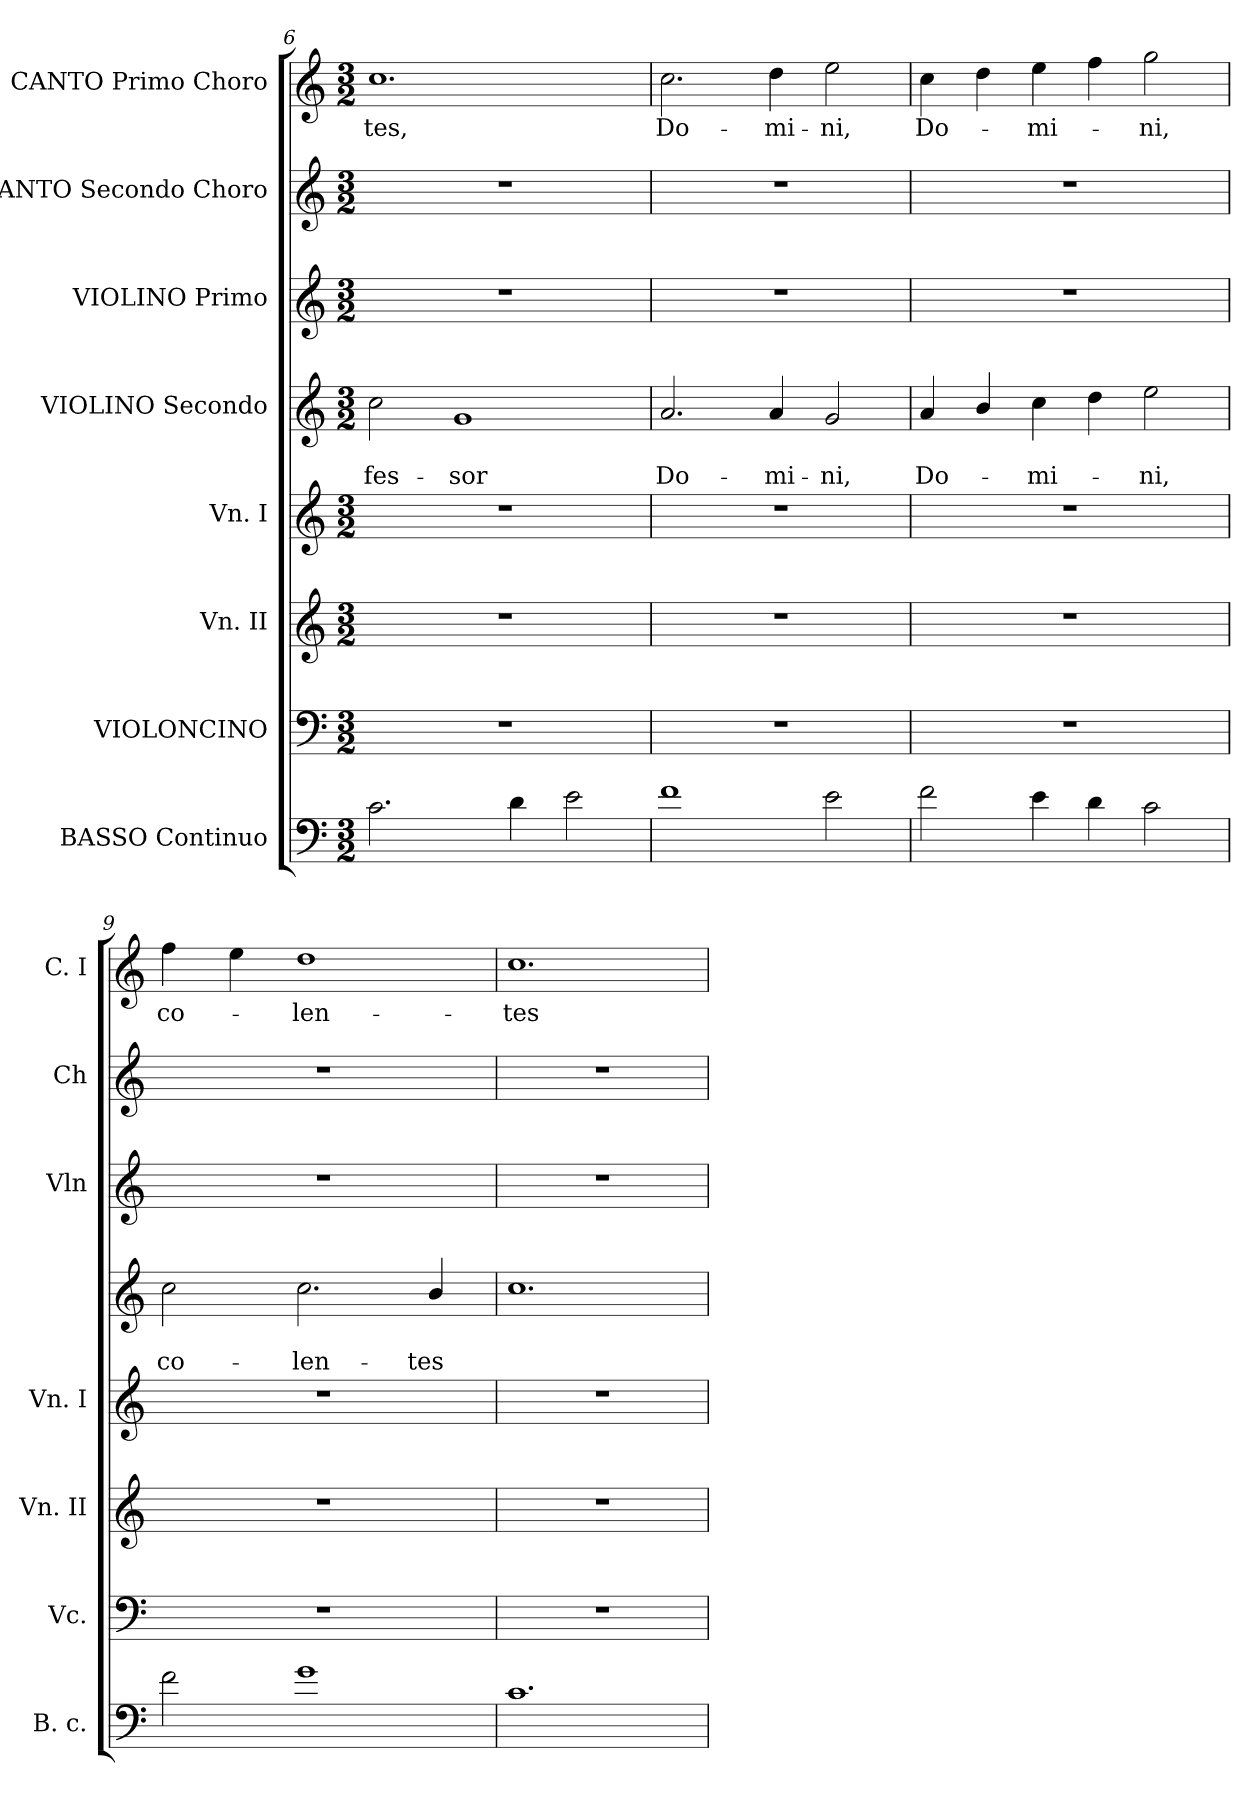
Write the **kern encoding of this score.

**kern	**kern	**kern	**kern	**kern	**text	**text	**kern	**kern	**kern	**text
*part8	*part7	*part6	*part5	*part4	*part4	*part4	*part3	*part2	*part1	*part1
*staff8	*staff7	*staff6	*staff5	*staff4	*staff4	*staff4	*staff3	*staff2	*staff1	*staff1
*I"BASSO Continuo	*I"VIOLONCINO	*I"Vn. II	*I"Vn. I	*I"VIOLINO Secondo	*	*	*I"VIOLINO Primo	*I"CANTO Secondo Choro	*I"CANTO Primo Choro	*
*I'B. c.	*I'Vc.	*I'Vn. II	*I'Vn. I	*	*	*	*I'Vln	*I'Ch	*I'C. I	*
*clefF4	*clefF4	*clefG2	*clefG2	*clefG2	*	*	*clefG2	*clefG2	*clefG2	*
*ITrd7c12	*	*	*	*	*	*	*	*	*	*
*k[]	*k[]	*k[]	*k[]	*k[]	*	*	*k[]	*k[]	*k[]	*
*C:	*C:	*C:	*C:	*C:	*	*	*C:	*C:	*C:	*
*M3/2	*M3/2	*M3/2	*M3/2	*M3/2	*	*	*M3/2	*M3/2	*M3/2	*
=6	=6	=6	=6	=6	=6	=6	=6	=6	=6	=6
!	!	!	!	!	!	!LO:LY:b	!	!	!	!LO:LY:b
2.C\	1.r	1.r	1.r	2cc\	.	-fes-	1.r	1.r	1.cc	-tes,
!	!	!	!	!	!	!LO:LY:b	!	!	!	!
.	.	.	.	1g	.	-sor	.	.	.	.
4D\	.	.	.	.	.	.	.	.	.	.
2E\	.	.	.	.	.	.	.	.	.	.
=7	=7	=7	=7	=7	=7	=7	=7	=7	=7	=7
!	!	!	!	!	!	!LO:LY:b	!	!	!	!LO:LY:b
1F	1.r	1.r	1.r	2.a/	.	Do-	1.r	1.r	2.cc\	Do-
!	!	!	!	!	!	!LO:LY:b	!	!	!	!LO:LY:b
.	.	.	.	4a/	.	-mi-	.	.	4dd\	-mi-
!	!	!	!	!	!	!LO:LY:b	!	!	!	!LO:LY:b
2E\	.	.	.	2g/	.	-ni,	.	.	2ee\	-ni,
=8	=8	=8	=8	=8	=8	=8	=8	=8	=8	=8
!	!	!	!	!	!	!LO:LY:b	!	!	!	!LO:LY:b
2F\	1.r	1.r	1.r	4a/	.	Do-	1.r	1.r	4cc\	Do-
.	.	.	.	4b/	.	.	.	.	4dd\	.
!	!	!	!	!	!	!LO:LY:b	!	!	!	!LO:LY:b
4E\	.	.	.	4cc\	.	-mi-	.	.	4ee\	-mi-
4D\	.	.	.	4dd\	.	.	.	.	4ff\	.
!	!	!	!	!	!	!LO:LY:b	!	!	!	!LO:LY:b
2C\	.	.	.	2ee\	.	-ni,	.	.	2gg\	-ni,
!!LO:PB:g=z
=9	=9	=9	=9	=9	=9	=9	=9	=9	=9	=9
!	!	!	!	!	!	!LO:LY:b	!	!	!	!LO:LY:b
2F\	1.r	1.r	1.r	2cc\	.	co-	1.r	1.r	4ff\	co-
.	.	.	.	.	.	.	.	.	4ee\	.
!	!	!	!	!	!	!LO:LY:b	!	!	!	!LO:LY:b
1G	.	.	.	2.cc\	.	-len-	.	.	1dd	-len-
!	!	!	!	!	!	!LO:LY:b	!	!	!	!
.	.	.	.	4b/	.	-tes	.	.	.	.
=10	=10	=10	=10	=10	=10	=10	=10	=10	=10	=10
!	!	!	!	!	!	!	!	!	!	!LO:LY:b
1.C	1.r	1.r	1.r	1.cc	.	.	1.r	1.r	1.cc	-tes
=	=	=	=	=	=	=	=	=	=	=
*-	*-	*-	*-	*-	*-	*-	*-	*-	*-	*-
